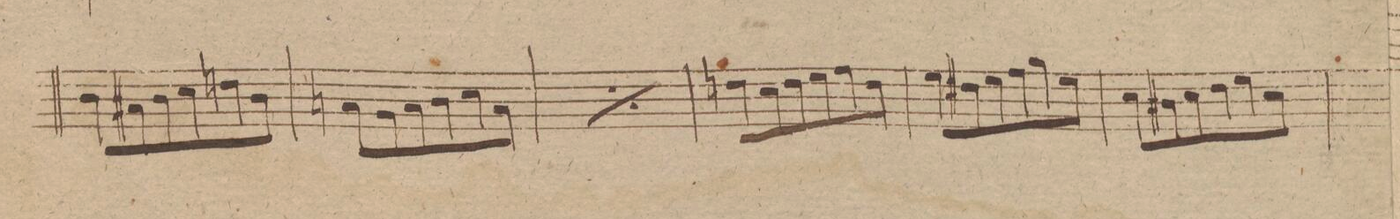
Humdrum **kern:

**kern	**dynam
*I"Fagotto 1mo	*
*clefF4	*
*k[f#]	*
*met(c|)	*
*M3/4	*
8D\L	.
8C#X/	.
8D\	.
8E\	.
8Fn\	.
8D\J	.
=214	=214
8CnL\	.
8BB/	.
8C/	.
8D\	.
8E\	.
8D\J	.
=215	=215
*rep	*
8CnL\	.
8BB/	.
8C/	.
8D\	.
8E\	.
8C/J	.
*Xrep	*
=216	=216
8Fn\L	.
8E\	.
8F\	.
8G\	.
8A\	.
8F\J	.
=217	=217
8G\L	.
8F#X\	.
8G\	.
8A\	.
8B\	.
8G\J	.
=218	=218
8E\L	.
8D#X\	.
8E\	.
8F#\	.
8G\	.
8E\J	.
=219	=219
*-	*-
